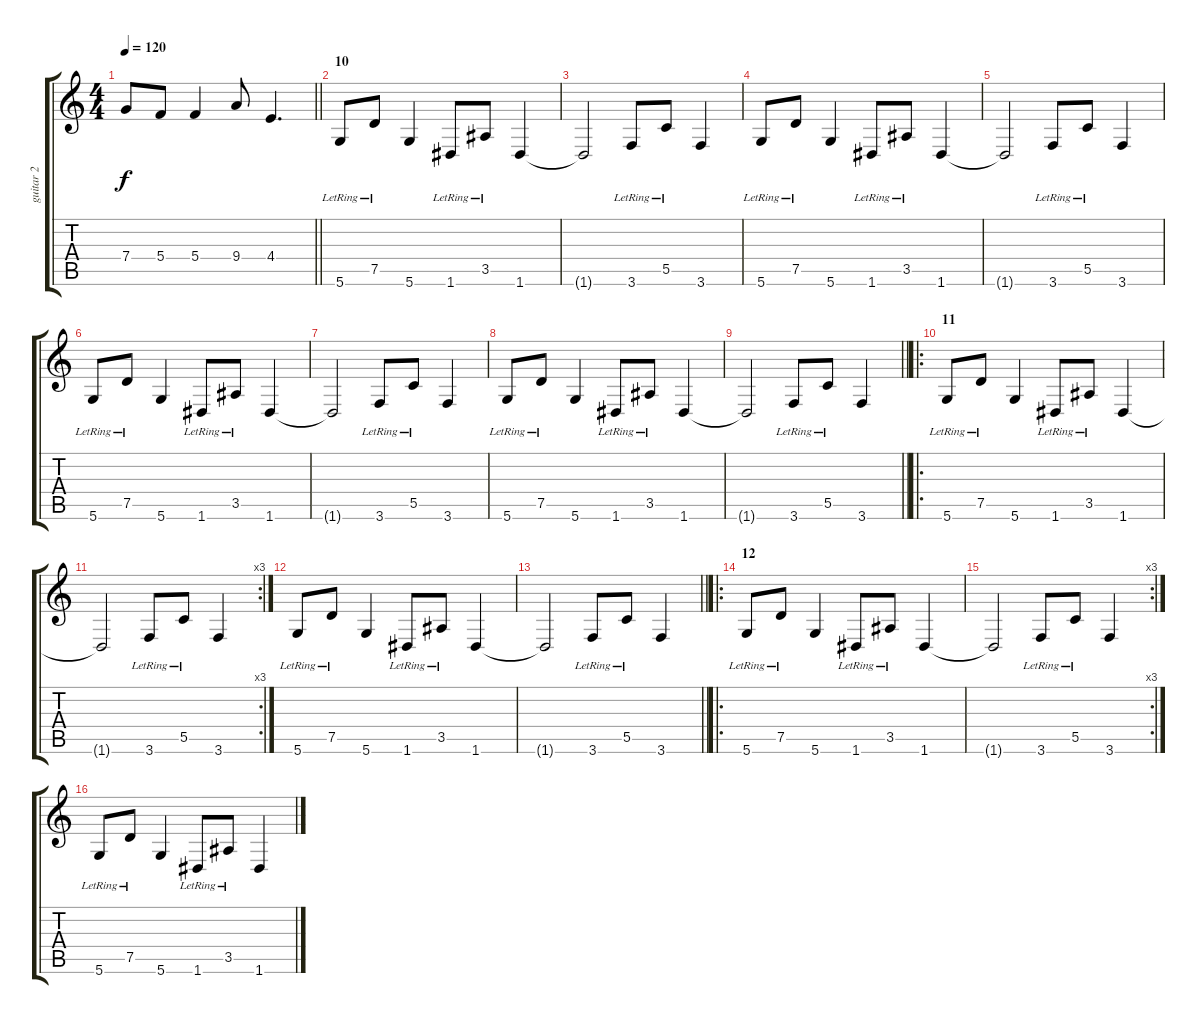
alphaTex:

\track ("guitar 2" "guitar 2") {instrument distortionguitar}
\staff {score tabs}
\tuning (D4 A3 F3 C3 G2 D2) {hide}
\ts (4 4)
\tempo 120
\clef g2
\barLineRight lightlight
\ks c
7.4{t}.8{dy f} 5.4.8 5.4.4 9.4.8 4.4.4{d} |
\section ("" "10")
5.6{lr}.8 7.5{lr}.8 5.6.4 1.6{lr}.8 3.5{lr}.8 1.6.4 |
1.6{t}.2 3.6{lr}.8 5.5{lr}.8 3.6.4 |
5.6{lr}.8 7.5{lr}.8 5.6.4 1.6{lr}.8 3.5{lr}.8 1.6.4 |
1.6{t}.2 3.6{lr}.8 5.5{lr}.8 3.6.4 |
5.6{lr}.8 7.5{lr}.8 5.6.4 1.6{lr}.8 3.5{lr}.8 1.6.4 |
1.6{t}.2 3.6{lr}.8 5.5{lr}.8 3.6.4 |
5.6{lr}.8 7.5{lr}.8 5.6.4 1.6{lr}.8 3.5{lr}.8 1.6.4 |
\barLineRight lightlight
1.6{t}.2 3.6{lr}.8 5.5{lr}.8 3.6.4 |
\ro
\section ("" "11")
5.6{lr}.8 7.5{lr}.8 5.6.4 1.6{lr}.8 3.5{lr}.8 1.6.4 |
\rc 3
1.6{t}.2 3.6{lr}.8 5.5{lr}.8 3.6.4 |
5.6{lr}.8 7.5{lr}.8 5.6.4 1.6{lr}.8 3.5{lr}.8 1.6.4 |
\barLineRight lightlight
1.6{t}.2 3.6{lr}.8 5.5{lr}.8 3.6.4 |
\ro
\section ("" "12")
5.6{lr}.8 7.5{lr}.8 5.6.4 1.6{lr}.8 3.5{lr}.8 1.6.4 |
\rc 3
1.6{t}.2 3.6{lr}.8 5.5{lr}.8 3.6.4 |
5.6{lr}.8 7.5{lr}.8 5.6.4 1.6{lr}.8 3.5{lr}.8 1.6.4
